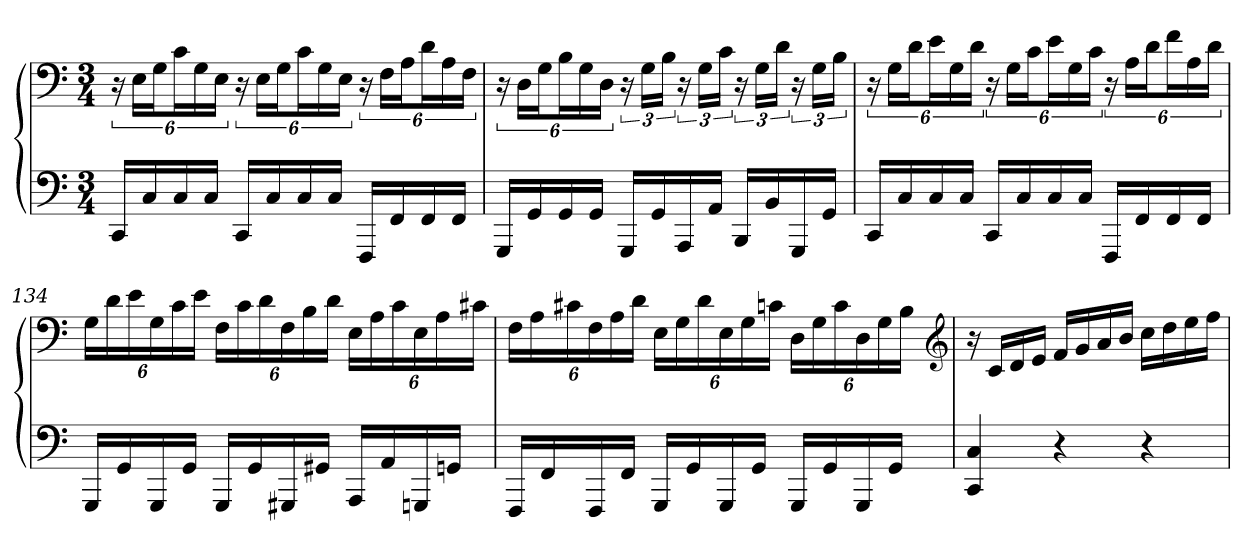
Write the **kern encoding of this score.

**kern	**kern
*part1	*part1
*staff2	*staff1
*clefF4	*clefF4
*k[]	*k[]
*C:	*C:
*M3/4	*M3/4
=	=
16CCLL	24r
.	24ELL
16C	.
.	24GJ
16C	24cL
.	24G
16CJJ	.
.	24EJJ
16CCLL	24r
.	24ELL
16C	.
.	24GJ
16C	24cL
.	24G
16CJJ	.
.	24EJJ
16FFFLL	24r
.	24FLL
16FF	.
.	24AJ
16FF	24dL
.	24A
16FFJJ	.
.	24FJJ
=132	=132
16GGGLL	24r
.	24DLL
16GG	.
.	24GJ
16GG	24BL
.	24G
16GGJJ	.
.	24DJJ
16GGGLL	24r
.	24GLL
16GG	.
.	24BJJ
16AAA	24r
.	24GLL
16AAJJ	.
.	24cJJ
16BBBLL	24r
.	24GLL
16BB	.
.	24dJJ
16GGG	24r
.	24GLL
16GGJJ	.
.	24BJJ
=133	=133
16CCLL	24r
.	24GLL
16C	.
.	24dJ
16C	24eL
.	24G
16CJJ	.
.	24dJJ
16CCLL	24r
.	24GLL
16C	.
.	24cJ
16C	24eL
.	24G
16CJJ	.
.	24cJJ
16FFFLL	24r
.	24ALL
16FF	.
.	24dJ
16FF	24fL
.	24A
16FFJJ	.
.	24dJJ
=134	=134
16GGGLL	24GLL
.	24d
16GG	.
.	24e
16GGG	24G
.	24c
16GGJJ	.
.	24eJJ
16GGGLL	24FLL
.	24c
16GG	.
.	24d
16GGG#X	24F
.	24B
16GG#XJJ	.
.	24dJJ
16AAALL	24ELL
.	24A
16AA	.
.	24c
16GGGn	24E
.	24A
16GGnJJ	.
.	24c#XJJ
=135	=135
16FFFLL	24FLL
.	24A
16FF	.
.	24c#X
16FFF	24F
.	24A
16FFJJ	.
.	24dJJ
16GGGLL	24ELL
.	24G
16GG	.
.	24d
16GGG	24E
.	24G
16GGJJ	.
.	24cnJJ
16GGGLL	24DLL
.	24G
16GG	.
.	24c
16GGG	24D
.	24G
16GGJJ	.
.	24BJJ
*	*clefG2
=136	=136
4CC 4C	16r
.	16cLL
.	16d
.	16eJJ
4r	16fLL
.	16g
.	16a
.	16bJJ
4r	16ccLL
.	16dd
.	16ee
.	16ffJJ
=	=
*-	*-
